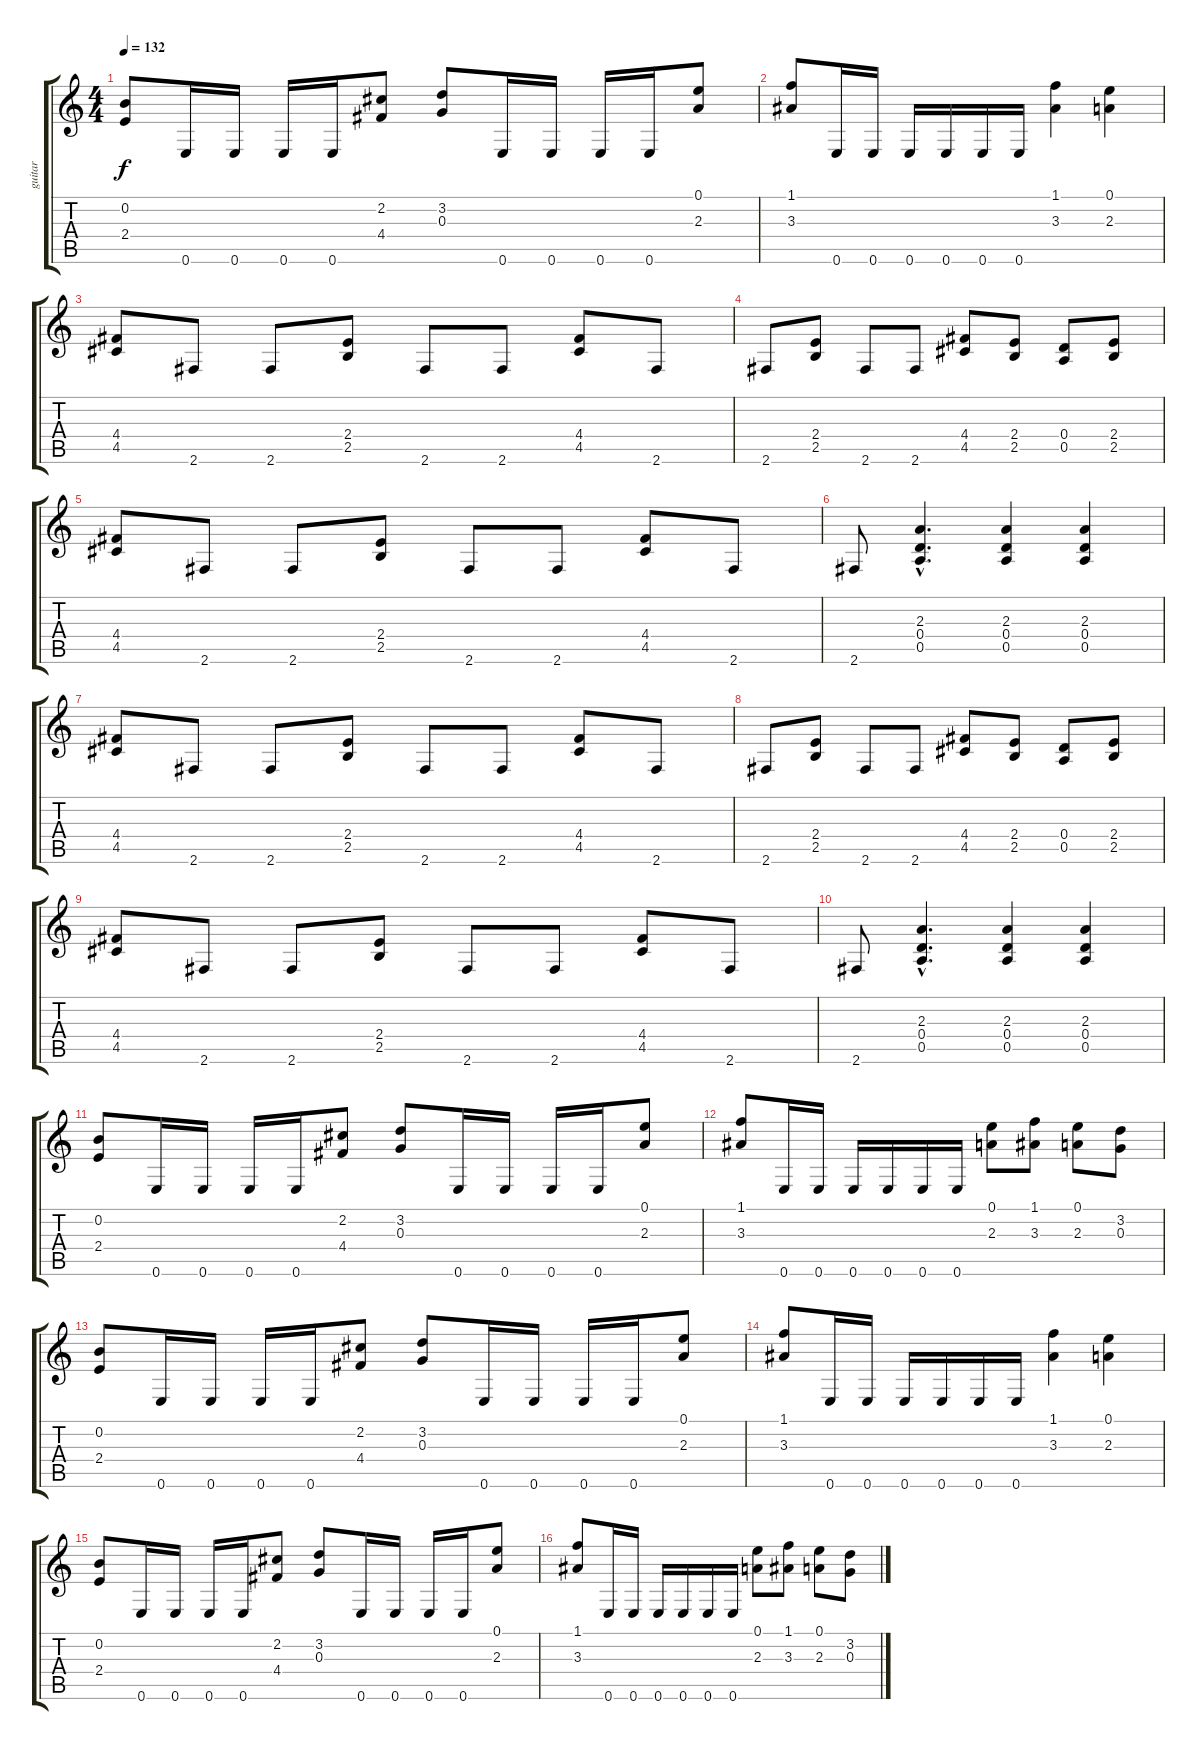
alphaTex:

\track ("guitar" "guitar") {instrument overdrivenguitar}
\staff {score tabs}
\tuning (E4 B3 G3 D3 A2 E2) {hide}
\ts (4 4)
\tempo 132
\clef g2
\ks c
(0.2 2.4).8{dy f} 0.6.16 0.6.16 0.6.16 0.6.16 (2.2 4.4).8 (3.2 0.3).8 0.6.16 0.6.16 0.6.16 0.6.16 (0.1 2.3).8 |
(1.1 3.3).8 0.6.16 0.6.16 0.6.16 0.6.16 0.6.16 0.6.16 (1.1 3.3).4 (0.1 2.3).4 |
(4.4 4.5).8 2.6.8 2.6.8 (2.4 2.5).8 2.6.8 2.6.8 (4.4 4.5).8 2.6.8 |
2.6.8 (2.4 2.5).8 2.6.8 2.6.8 (4.4 4.5).8 (2.4 2.5).8 (0.4 0.5).8 (2.4 2.5).8 |
(4.4 4.5).8 2.6.8 2.6.8 (2.4 2.5).8 2.6.8 2.6.8 (4.4 4.5).8 2.6.8 |
2.6.8 (2.3{hac} 0.4{hac} 0.5{hac}).4{d} (2.3 0.4 0.5).4 (2.3 0.4 0.5).4 |
(4.4 4.5).8 2.6.8 2.6.8 (2.4 2.5).8 2.6.8 2.6.8 (4.4 4.5).8 2.6.8 |
2.6.8 (2.4 2.5).8 2.6.8 2.6.8 (4.4 4.5).8 (2.4 2.5).8 (0.4 0.5).8 (2.4 2.5).8 |
(4.4 4.5).8 2.6.8 2.6.8 (2.4 2.5).8 2.6.8 2.6.8 (4.4 4.5).8 2.6.8 |
2.6.8 (2.3{hac} 0.4{hac} 0.5{hac}).4{d} (2.3 0.4 0.5).4 (2.3 0.4 0.5).4 |
(0.2 2.4).8 0.6.16 0.6.16 0.6.16 0.6.16 (2.2 4.4).8 (3.2 0.3).8 0.6.16 0.6.16 0.6.16 0.6.16 (0.1 2.3).8 |
(1.1 3.3).8 0.6.16 0.6.16 0.6.16 0.6.16 0.6.16 0.6.16 (0.1 2.3).8 (1.1 3.3).8 (0.1 2.3).8 (3.2 0.3).8 |
(0.2 2.4).8 0.6.16 0.6.16 0.6.16 0.6.16 (2.2 4.4).8 (3.2 0.3).8 0.6.16 0.6.16 0.6.16 0.6.16 (0.1 2.3).8 |
(1.1 3.3).8 0.6.16 0.6.16 0.6.16 0.6.16 0.6.16 0.6.16 (1.1 3.3).4 (0.1 2.3).4 |
(0.2 2.4).8 0.6.16 0.6.16 0.6.16 0.6.16 (2.2 4.4).8 (3.2 0.3).8 0.6.16 0.6.16 0.6.16 0.6.16 (0.1 2.3).8 |
(1.1 3.3).8 0.6.16 0.6.16 0.6.16 0.6.16 0.6.16 0.6.16 (0.1 2.3).8 (1.1 3.3).8 (0.1 2.3).8 (3.2 0.3).8
